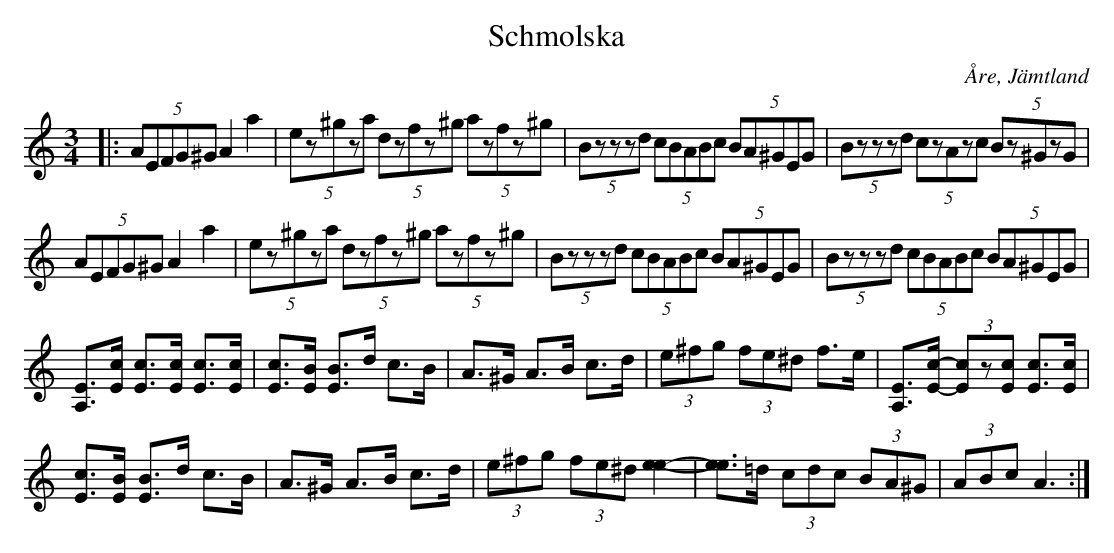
X:1
T:Schmolska
O:Åre, Jämtland
M:3/4
L:1/8
K:Am
|: (5:2AEFG^G A2 a2 | (5:2ez^gza (5:2dzfz^g (5:2azfz^g | (5:2Bzzzd (5:2cBABc (5:2BA^GEG | (5:2Bzzzd (5:2czAzc (5:2Bz^GzG |
(5:2AEFG^G A2 a2 | (5:2ez^gza (5:2dzfz^g (5:2azfz^g | (5:2Bzzzd (5:2cBABc (5:2BA^GEG | (5:2Bzzzd (5:2cBABc (5:2BA^GEG  |
[EA,]>[cE] [cE]>[cE] [cE]>[cE] | [cE]>[BE] [BE]>d c>B | A>^G A>B c>d | (3e^fg (3fe^d f>e | [EA,]>[c-E-] (3[cE]z[cE] [cE]>[cE] |
[cE]>[BE] [BE]>d c>B | A>^G A>B c>d | (3e^fg (3fe^d [e2-e2-] | [ee]>=d (3cdc (3BA^G | (3ABc A3 :|]
